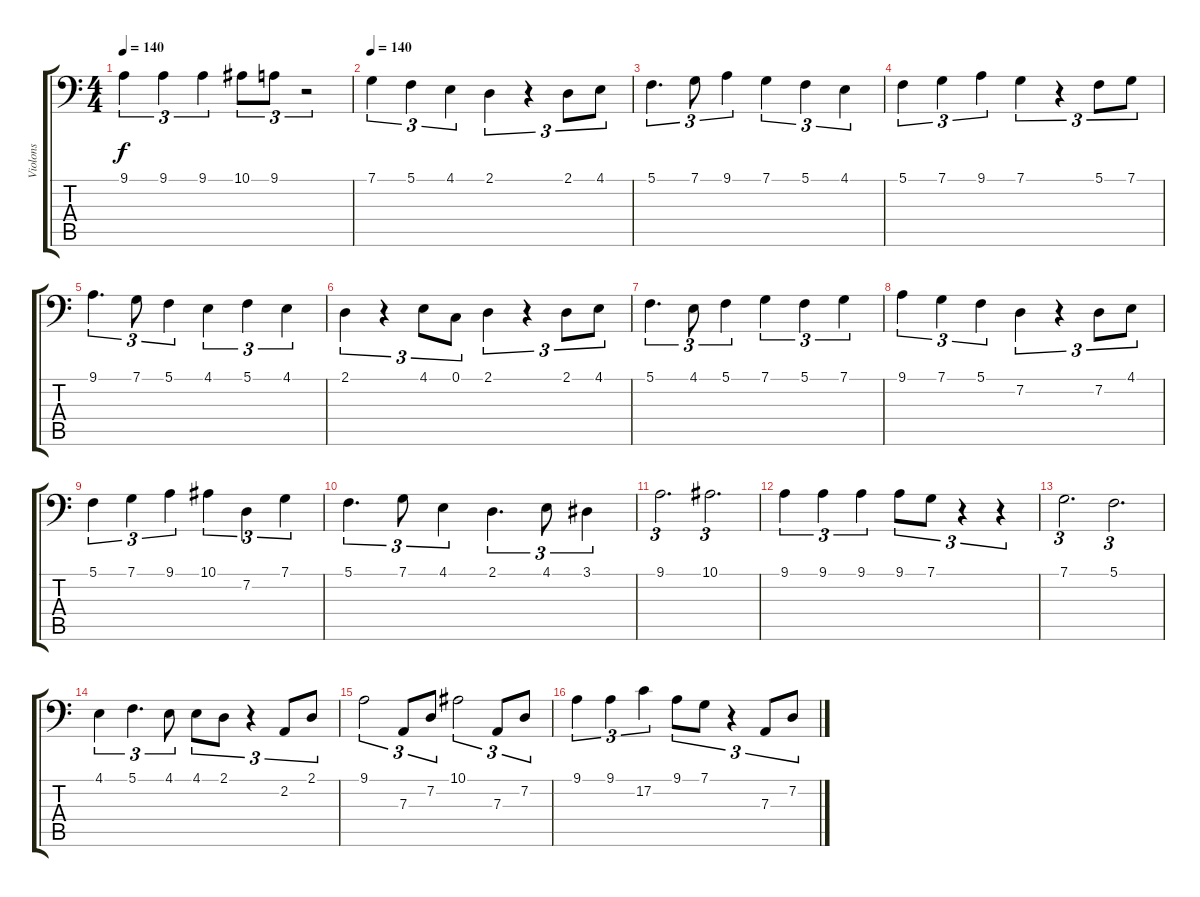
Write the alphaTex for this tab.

\track ("Violons" "Violons") {instrument violin}
\staff {score tabs}
\tuning (C3 G2 D2 A1 E1 B0) {hide}
\ts (4 4)
\tempo 140
\clef f4
\ks c
9.1.4{tu (3 2) dy f} 9.1.4{tu (3 2)} 9.1.4{tu (3 2)} 10.1.8{tu (3 2)} 9.1.8{tu (3 2)} r.2{tu (3 2)} |
\tempo 140
7.1.4{tu (3 2)} 5.1.4{tu (3 2)} 4.1.4{tu (3 2)} 2.1.4{tu (3 2)} r.4{tu (3 2)} 2.1.8{tu (3 2)} 4.1.8{tu (3 2)} |
5.1.4{d tu (3 2)} 7.1.8{tu (3 2)} 9.1.4{tu (3 2)} 7.1.4{tu (3 2)} 5.1.4{tu (3 2)} 4.1.4{tu (3 2)} |
5.1.4{tu (3 2)} 7.1.4{tu (3 2)} 9.1.4{tu (3 2)} 7.1.4{tu (3 2)} r.4{tu (3 2)} 5.1.8{tu (3 2)} 7.1.8{tu (3 2)} |
9.1.4{d tu (3 2)} 7.1.8{tu (3 2)} 5.1.4{tu (3 2)} 4.1.4{tu (3 2)} 5.1.4{tu (3 2)} 4.1.4{tu (3 2)} |
2.1.4{tu (3 2)} r.4{tu (3 2)} 4.1.8{tu (3 2)} 0.1.8{tu (3 2)} 2.1.4{tu (3 2)} r.4{tu (3 2)} 2.1.8{tu (3 2)} 4.1.8{tu (3 2)} |
5.1.4{d tu (3 2)} 4.1.8{tu (3 2)} 5.1.4{tu (3 2)} 7.1.4{tu (3 2)} 5.1.4{tu (3 2)} 7.1.4{tu (3 2)} |
9.1.4{tu (3 2)} 7.1.4{tu (3 2)} 5.1.4{tu (3 2)} 7.2.4{tu (3 2)} r.4{tu (3 2)} 7.2.8{tu (3 2)} 4.1.8{tu (3 2)} |
5.1.4{tu (3 2)} 7.1.4{tu (3 2)} 9.1.4{tu (3 2)} 10.1.4{tu (3 2)} 7.2.4{tu (3 2)} 7.1.4{tu (3 2)} |
5.1.4{d tu (3 2)} 7.1.8{tu (3 2)} 4.1.4{tu (3 2)} 2.1.4{d tu (3 2)} 4.1.8{tu (3 2)} 3.1.4{tu (3 2)} |
9.1.2{d tu (3 2)} 10.1.2{d tu (3 2)} |
9.1.4{tu (3 2)} 9.1.4{tu (3 2)} 9.1.4{tu (3 2)} 9.1.8{tu (3 2)} 7.1.8{tu (3 2)} r.4{tu (3 2)} r.4{tu (3 2)} |
7.1.2{d tu (3 2)} 5.1.2{d tu (3 2)} |
4.1.4{tu (3 2)} 5.1.4{d tu (3 2)} 4.1.8{tu (3 2)} 4.1.8{tu (3 2)} 2.1.8{tu (3 2)} r.4{tu (3 2)} 2.2.8{tu (3 2)} 2.1.8{tu (3 2)} |
9.1.2{tu (3 2)} 7.3.8{tu (3 2)} 7.2.8{tu (3 2)} 10.1.2{tu (3 2)} 7.3.8{tu (3 2)} 7.2.8{tu (3 2)} |
9.1.4{tu (3 2)} 9.1.4{tu (3 2)} 17.2.4{tu (3 2)} 9.1.8{tu (3 2)} 7.1.8{tu (3 2)} r.4{tu (3 2)} 7.3.8{tu (3 2)} 7.2.8{tu (3 2)}
